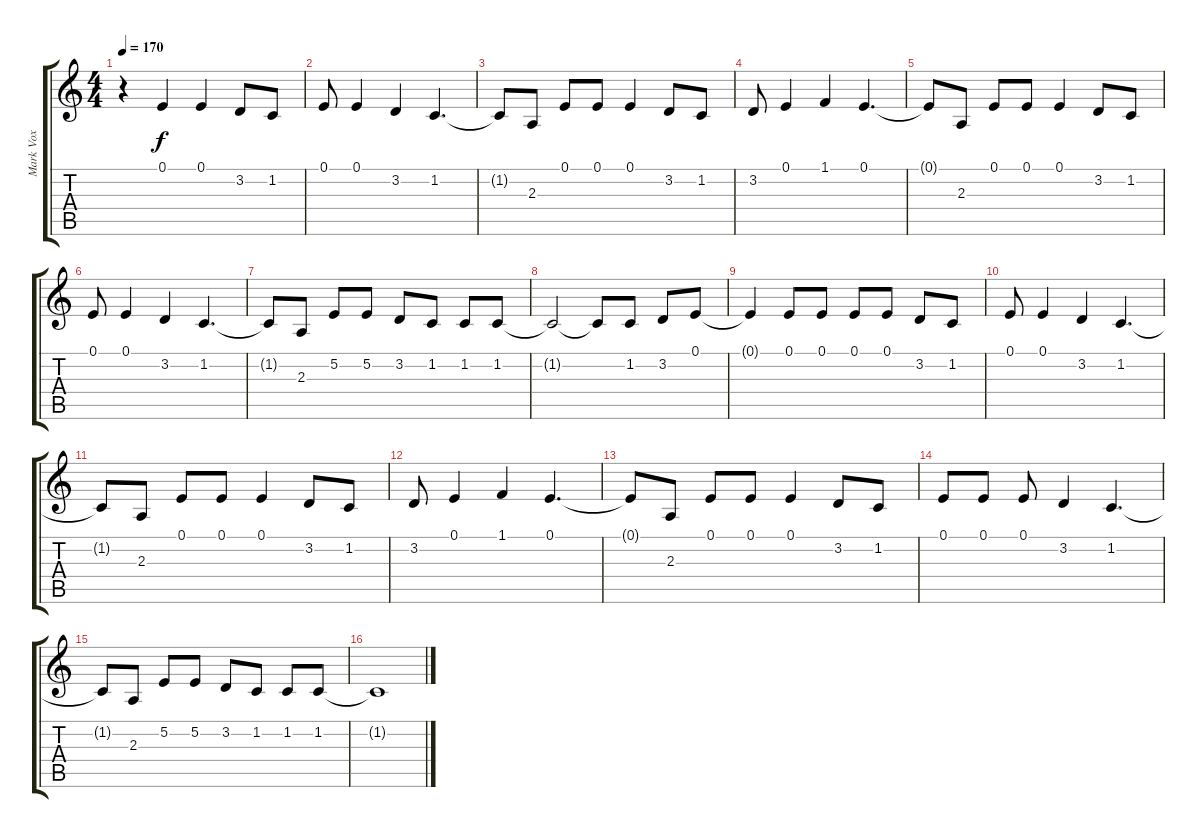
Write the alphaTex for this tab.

\track ("Mark Vox" "Mark Vox") {instrument electricgrandpiano}
\staff {score tabs}
\tuning (E4 B3 G3 D3 A2 E2) {hide}
\ts (4 4)
\tempo 170
\clef g2
\ks c
r.4{dy f} 0.1.4 0.1.4 3.2.8 1.2.8 |
0.1.8 0.1.4 3.2.4 1.2.4{d} |
1.2{t}.8 2.3.8 0.1.8 0.1.8 0.1.4 3.2.8 1.2.8 |
3.2.8 0.1.4 1.1.4 0.1.4{d} |
0.1{t}.8 2.3.8 0.1.8 0.1.8 0.1.4 3.2.8 1.2.8 |
0.1.8 0.1.4 3.2.4 1.2.4{d} |
1.2{t}.8 2.3.8 5.2.8 5.2.8 3.2.8 1.2.8 1.2.8 1.2.8 |
1.2{t}.2 1.2{t}.8 1.2.8 3.2.8 0.1.8 |
0.1{t}.4 0.1.8 0.1.8 0.1.8 0.1.8 3.2.8 1.2.8 |
0.1.8 0.1.4 3.2.4 1.2.4{d} |
1.2{t}.8 2.3.8 0.1.8 0.1.8 0.1.4 3.2.8 1.2.8 |
3.2.8 0.1.4 1.1.4 0.1.4{d} |
0.1{t}.8 2.3.8 0.1.8 0.1.8 0.1.4 3.2.8 1.2.8 |
0.1.8 0.1.8 0.1.8 3.2.4 1.2.4{d} |
1.2{t}.8 2.3.8 5.2.8 5.2.8 3.2.8 1.2.8 1.2.8 1.2.8 |
1.2{t}.1
